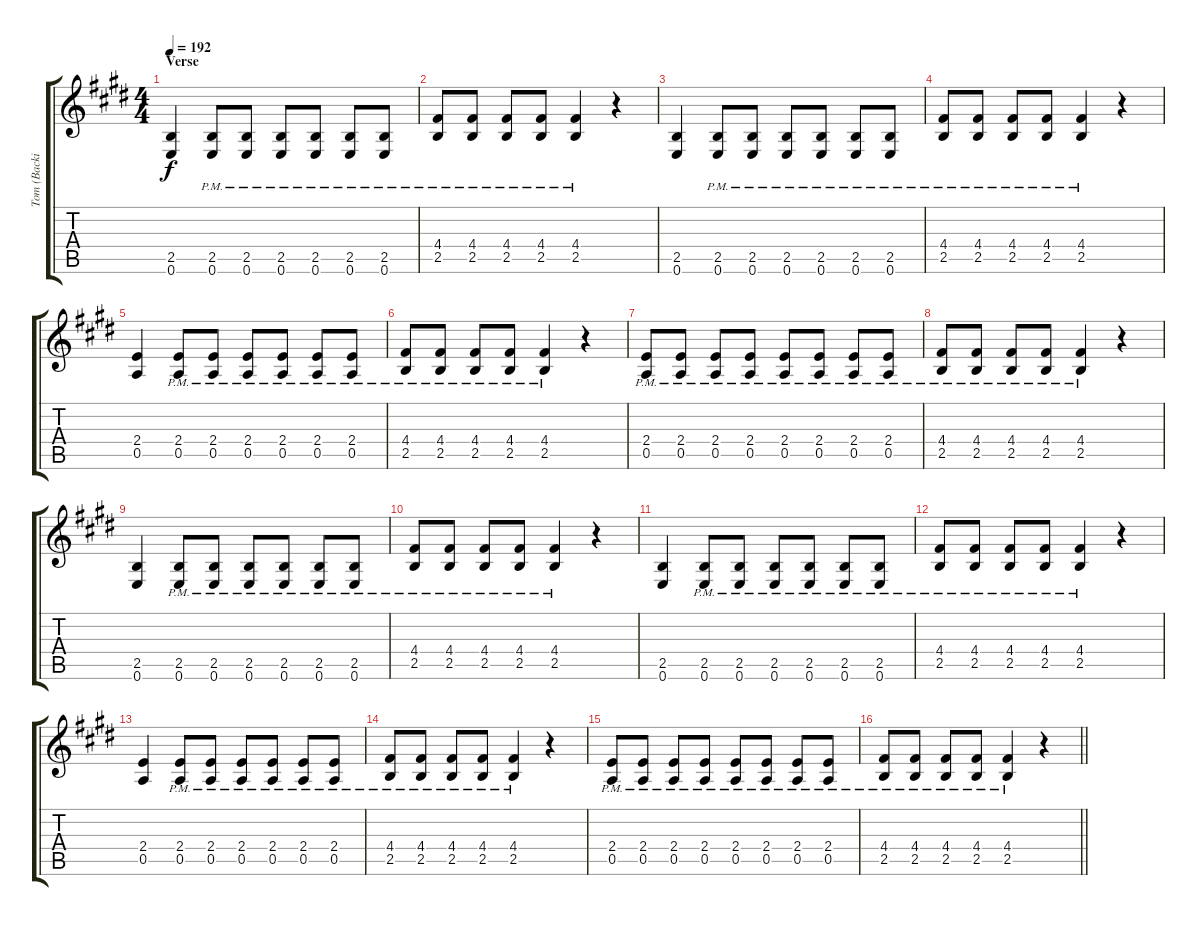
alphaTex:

\track ("Tom (Backing Guitar)" "Tom (Backi") {instrument overdrivenguitar}
\staff {score tabs}
\tuning (E4 B3 G3 D3 A2 E2) {hide}
\ts (4 4)
\section ("" "Verse")
\tempo 192
\clef g2
\ks e
(2.5 0.6).4{dy f} (2.5{pm} 0.6{pm}).8 (2.5{pm} 0.6{pm}).8 (2.5{pm} 0.6{pm}).8 (2.5{pm} 0.6{pm}).8 (2.5{pm} 0.6{pm}).8 (2.5{pm} 0.6{pm}).8 |
(4.4{pm} 2.5{pm}).8 (4.4{pm} 2.5{pm}).8 (4.4{pm} 2.5{pm}).8 (4.4{pm} 2.5{pm}).8 (4.4{pm} 2.5{pm}).4 r.4 |
(2.5 0.6).4 (2.5{pm} 0.6{pm}).8 (2.5{pm} 0.6{pm}).8 (2.5{pm} 0.6{pm}).8 (2.5{pm} 0.6{pm}).8 (2.5{pm} 0.6{pm}).8 (2.5{pm} 0.6{pm}).8 |
(4.4{pm} 2.5{pm}).8 (4.4{pm} 2.5{pm}).8 (4.4{pm} 2.5{pm}).8 (4.4{pm} 2.5{pm}).8 (4.4{pm} 2.5{pm}).4 r.4 |
(2.4 0.5).4 (2.4{pm} 0.5{pm}).8 (2.4{pm} 0.5{pm}).8 (2.4{pm} 0.5{pm}).8 (2.4{pm} 0.5{pm}).8 (2.4{pm} 0.5{pm}).8 (2.4{pm} 0.5{pm}).8 |
(4.4{pm} 2.5{pm}).8 (4.4{pm} 2.5{pm}).8 (4.4{pm} 2.5{pm}).8 (4.4{pm} 2.5{pm}).8 (4.4{pm} 2.5{pm}).4 r.4 |
(2.4{pm} 0.5{pm}).8 (2.4{pm} 0.5{pm}).8 (2.4{pm} 0.5{pm}).8 (2.4{pm} 0.5{pm}).8 (2.4{pm} 0.5{pm}).8 (2.4{pm} 0.5{pm}).8 (2.4{pm} 0.5{pm}).8 (2.4{pm} 0.5{pm}).8 |
(4.4{pm} 2.5{pm}).8 (4.4{pm} 2.5{pm}).8 (4.4{pm} 2.5{pm}).8 (4.4{pm} 2.5{pm}).8 (4.4{pm} 2.5{pm}).4 r.4 |
(2.5 0.6).4 (2.5{pm} 0.6{pm}).8 (2.5{pm} 0.6{pm}).8 (2.5{pm} 0.6{pm}).8 (2.5{pm} 0.6{pm}).8 (2.5{pm} 0.6{pm}).8 (2.5{pm} 0.6{pm}).8 |
(4.4{pm} 2.5{pm}).8 (4.4{pm} 2.5{pm}).8 (4.4{pm} 2.5{pm}).8 (4.4{pm} 2.5{pm}).8 (4.4{pm} 2.5{pm}).4 r.4 |
(2.5 0.6).4 (2.5{pm} 0.6{pm}).8 (2.5{pm} 0.6{pm}).8 (2.5{pm} 0.6{pm}).8 (2.5{pm} 0.6{pm}).8 (2.5{pm} 0.6{pm}).8 (2.5{pm} 0.6{pm}).8 |
(4.4{pm} 2.5{pm}).8 (4.4{pm} 2.5{pm}).8 (4.4{pm} 2.5{pm}).8 (4.4{pm} 2.5{pm}).8 (4.4{pm} 2.5{pm}).4 r.4 |
(2.4 0.5).4 (2.4{pm} 0.5{pm}).8 (2.4{pm} 0.5{pm}).8 (2.4{pm} 0.5{pm}).8 (2.4{pm} 0.5{pm}).8 (2.4{pm} 0.5{pm}).8 (2.4{pm} 0.5{pm}).8 |
(4.4{pm} 2.5{pm}).8 (4.4{pm} 2.5{pm}).8 (4.4{pm} 2.5{pm}).8 (4.4{pm} 2.5{pm}).8 (4.4{pm} 2.5{pm}).4 r.4 |
(2.4{pm} 0.5{pm}).8 (2.4{pm} 0.5{pm}).8 (2.4{pm} 0.5{pm}).8 (2.4{pm} 0.5{pm}).8 (2.4{pm} 0.5{pm}).8 (2.4{pm} 0.5{pm}).8 (2.4{pm} 0.5{pm}).8 (2.4{pm} 0.5{pm}).8 |
\barLineRight lightlight
(4.4{pm} 2.5{pm}).8 (4.4{pm} 2.5{pm}).8 (4.4{pm} 2.5{pm}).8 (4.4{pm} 2.5{pm}).8 (4.4{pm} 2.5{pm}).4 r.4
